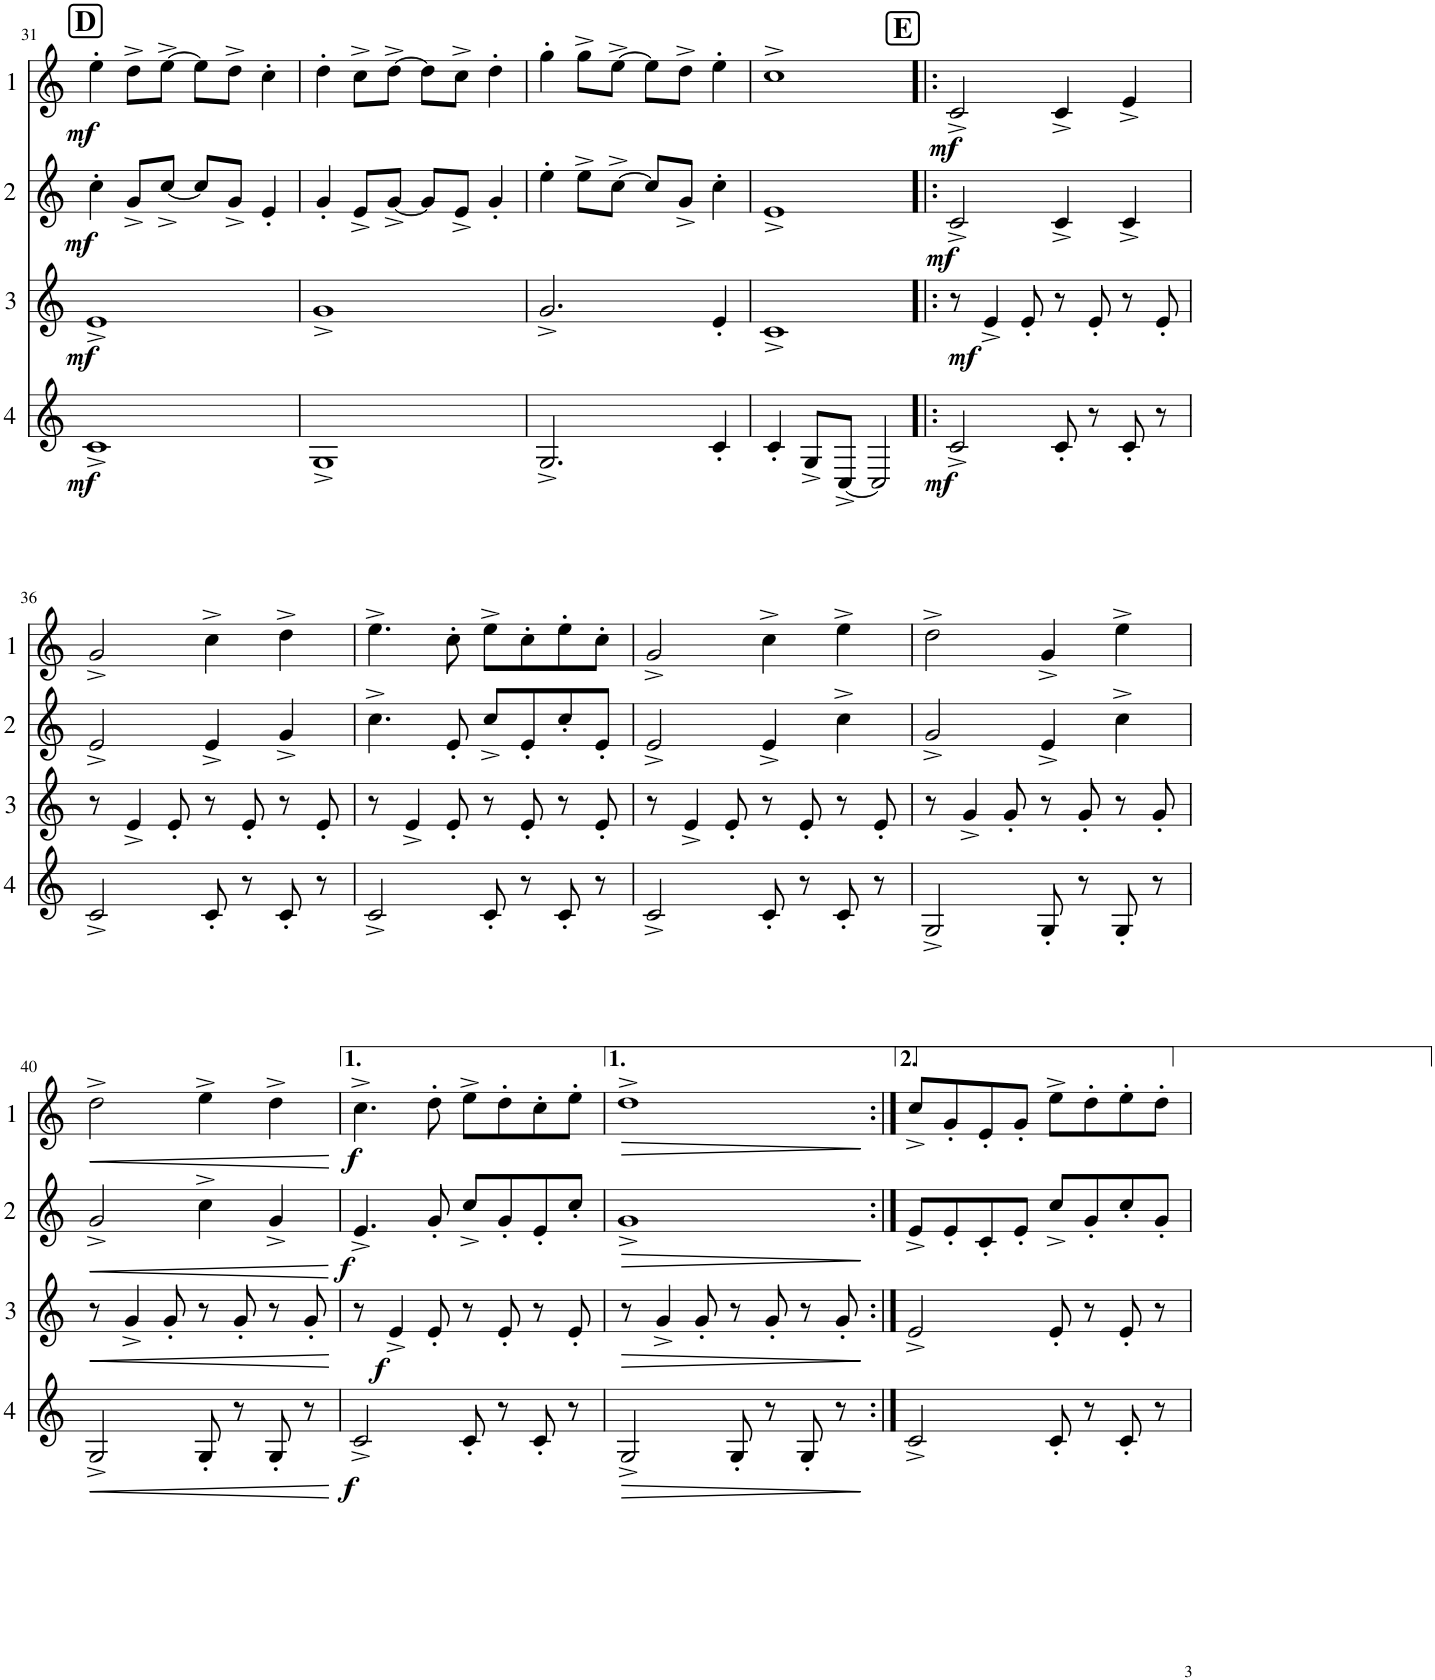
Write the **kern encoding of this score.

**kern	**dynam	**kern	**dynam	**kern	**dynam	**kern	**dynam
*part4	*part4	*part3	*part3	*part2	*part2	*part1	*part1
*staff4	*staff4	*staff3	*staff3	*staff2	*staff2	*staff1	*staff1
*I"Cor 4	*	*I"Cor 3	*	*I"Cor 2	*	*I"Cor 1	*
!!LO:PB:g=z
*clefG2	*	*clefG2	*	*clefG2	*	*clefG2	*
*Trd4c7	*	*Trd4c7	*	*Trd4c7	*	*Trd4c7	*
*k[]	*	*k[]	*	*k[]	*	*k[]	*
*M4/4	*	*M4/4	*	*M4/4	*	*M4/4	*
!!LO:REH:place=s1:a:B:cj:fs=14:t=D
=31	=31	=31	=31	=31	=31	=31	=31
!	!LO:DY:b	!	!LO:DY:b	!	!LO:DY:b	!	!LO:DY:b
1c^	mf	1e^	mf	4cc'\	mf	4ee'\	mf
.	.	.	.	8g^/L	.	8dd^\L	.
.	.	.	.	[8cc^/J	.	[8ee^\J	.
.	.	.	.	8cc/L]	.	8ee\L]	.
.	.	.	.	8g^/J	.	8dd^\J	.
.	.	.	.	4e'/	.	4cc'\	.
=32	=32	=32	=32	=32	=32	=32	=32
1G^	.	1g^	.	4g'/	.	4dd'\	.
.	.	.	.	8e^/L	.	8cc^\L	.
.	.	.	.	[8g^/J	.	[8dd^\J	.
.	.	.	.	8g/L]	.	8dd\L]	.
.	.	.	.	8e^/J	.	8cc^\J	.
.	.	.	.	4g'/	.	4dd'\	.
=33	=33	=33	=33	=33	=33	=33	=33
2.G^/	.	2.g^/	.	4ee'\	.	4gg'\	.
.	.	.	.	8ee^\L	.	8gg^\L	.
.	.	.	.	[8cc^\J	.	[8ee^\J	.
.	.	.	.	8cc/L]	.	8ee\L]	.
.	.	.	.	8g^/J	.	8dd^\J	.
4c'/	.	4e'/	.	4cc'\	.	4ee'\	.
=34	=34	=34	=34	=34	=34	=34	=34
4c'/	.	1c^	.	1e^	.	1cc^	.
8G^/L	.	.	.	.	.	.	.
[8C^/J	.	.	.	.	.	.	.
2C/]	.	.	.	.	.	.	.
!!LO:REH:place=s1:a:B:cj:fs=14:t=E
=35!|:	=35!|:	=35!|:	=35!|:	=35!|:	=35!|:	=35!|:	=35!|:
!	!LO:DY:b	!	!LO:DY:b	!	!LO:DY:b	!	!LO:DY:b
2c^/	mf	8r	mf	2c^/	mf	2c^/	mf
.	.	4e^/	.	.	.	.	.
.	.	8e'/	.	.	.	.	.
8c'/	.	8r	.	4c^/	.	4c^/	.
8r	.	8e'/	.	.	.	.	.
8c'/	.	8r	.	4c^/	.	4e^/	.
8r	.	8e'/	.	.	.	.	.
!!LO:LB:g=z
=36	=36	=36	=36	=36	=36	=36	=36
2c^/	.	8r	.	2e^/	.	2g^/	.
.	.	4e^/	.	.	.	.	.
.	.	8e'/	.	.	.	.	.
8c'/	.	8r	.	4e^/	.	4cc^\	.
8r	.	8e'/	.	.	.	.	.
8c'/	.	8r	.	4g^/	.	4dd^\	.
8r	.	8e'/	.	.	.	.	.
=37	=37	=37	=37	=37	=37	=37	=37
2c^/	.	8r	.	4.cc^\	.	4.ee^\	.
.	.	4e^/	.	.	.	.	.
.	.	8e'/	.	8e'/	.	8cc'\	.
8c'/	.	8r	.	8cc^/L	.	8ee^\L	.
8r	.	8e'/	.	8e'/	.	8cc'\	.
8c'/	.	8r	.	8cc'/	.	8ee'\	.
8r	.	8e'/	.	8e'/J	.	8cc'\J	.
=38	=38	=38	=38	=38	=38	=38	=38
2c^/	.	8r	.	2e^/	.	2g^/	.
.	.	4e^/	.	.	.	.	.
.	.	8e'/	.	.	.	.	.
8c'/	.	8r	.	4e^/	.	4cc^\	.
8r	.	8e'/	.	.	.	.	.
8c'/	.	8r	.	4cc^\	.	4ee^\	.
8r	.	8e'/	.	.	.	.	.
=39	=39	=39	=39	=39	=39	=39	=39
2G^/	.	8r	.	2g^/	.	2dd^\	.
.	.	4g^/	.	.	.	.	.
.	.	8g'/	.	.	.	.	.
8G'/	.	8r	.	4e^/	.	4g^/	.
8r	.	8g'/	.	.	.	.	.
8G'/	.	8r	.	4cc^\	.	4ee^\	.
8r	.	8g'/	.	.	.	.	.
!!LO:LB:g=z
=40	=40	=40	=40	=40	=40	=40	=40
!	!LO:HP:b	!	!LO:HP:b	!	!LO:HP:b	!	!LO:HP:b
2G^/	<	8r	<	2g^/	<	2dd^\	<
.	.	4g^/	.	.	.	.	.
.	.	8g'/	.	.	.	.	.
8G'/	.	8r	.	4cc^\	.	4ee^\	.
8r	.	8g'/	.	.	.	.	.
8G'/	.	8r	.	4g^/	.	4dd^\	.
8r	.	8g'/	.	.	.	.	.
.	[	.	[	.	[	.	[
=41	=41	=41	=41	=41	=41	=41	=41
!	!LO:DY:b	!	!	!	!LO:DY:b	!	!LO:DY:b
2c^/	f	8r	.	4.e^/	f	4.cc^\	f
!	!	!	!LO:DY:b	!	!	!	!
.	.	4e^/	f	.	.	.	.
.	.	8e'/	.	8g'/	.	8dd'\	.
8c'/	.	8r	.	8cc^/L	.	8ee^\L	.
8r	.	8e'/	.	8g'/	.	8dd'\	.
8c'/	.	8r	.	8e'/	.	8cc'\	.
8r	.	8e'/	.	8cc'/J	.	8ee'\J	.
=42	=42	=42	=42	=42	=42	=42	=42
!	!LO:HP:b	!	!LO:HP:b	!	!LO:HP:b	!	!LO:HP:b
2G^/	>	8r	>	1g^	>	1dd^	>
.	.	4g^/	.	.	.	.	.
.	.	8g'/	.	.	.	.	.
8G'/	.	8r	.	.	.	.	.
8r	.	8g'/	.	.	.	.	.
8G'/	.	8r	.	.	.	.	.
8r	.	8g'/	.	.	.	.	.
.	]	.	]	.	]	.	]
=43:|!	=43:|!	=43:|!	=43:|!	=43:|!	=43:|!	=43:|!	=43:|!
2c^/	.	2e^/	.	8e^/L	.	8cc^/L	.
.	.	.	.	8e'/	.	8g'/	.
.	.	.	.	8c'/	.	8e'/	.
.	.	.	.	8e'/J	.	8g'/J	.
8c'/	.	8e'/	.	8cc^/L	.	8ee^\L	.
8r	.	8r	.	8g'/	.	8dd'\	.
8c'/	.	8e'/	.	8cc'/	.	8ee'\	.
8r	.	8r	.	8g'/J	.	8dd'\J	.
=	=	=	=	=	=	=	=
*-	*-	*-	*-	*-	*-	*-	*-
